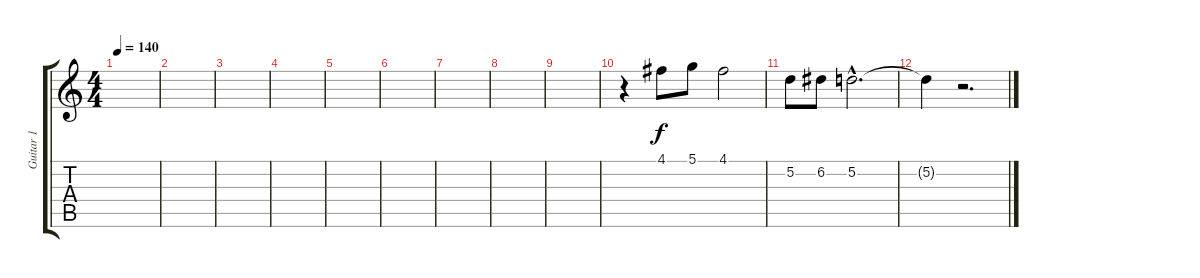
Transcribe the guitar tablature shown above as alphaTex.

\track ("Guitar 1" "Guitar 1") {instrument distortionguitar}
\staff {score tabs}
\tuning (D4 A3 F3 C3 G2 D2) {hide}
\ts (4 4)
\tempo 140
\clef g2
\ks c
|
|
|
|
|
|
|
|
|
r.4 4.1.8 5.1.8 4.1.2 |
5.2.8 6.2.8 5.2{hac}.2{d} |
5.2{t}.4 r.2{d}
